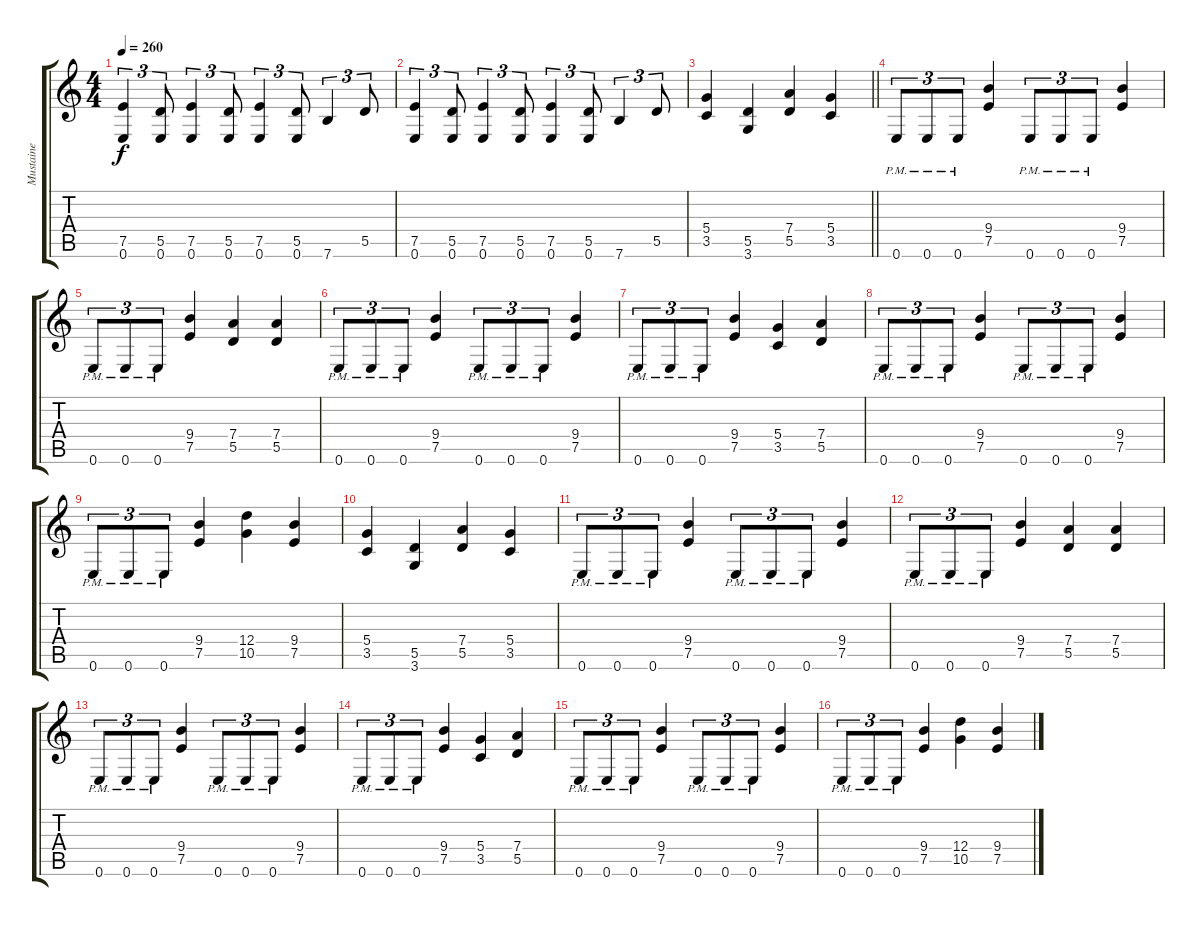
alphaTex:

\track ("Mustaine" "Mustaine") {instrument distortionguitar}
\staff {score tabs}
\tuning (E4 B3 G3 D3 A2 E2) {hide}
\ts (4 4)
\tempo 260
\clef g2
\ks c
(7.5 0.6).4{tu (3 2) dy f} (5.5 0.6).8{tu (3 2)} (7.5 0.6).4{tu (3 2)} (5.5 0.6).8{tu (3 2)} (7.5 0.6).4{tu (3 2)} (5.5 0.6).8{tu (3 2)} 7.6.4{tu (3 2)} 5.5.8{tu (3 2)} |
(7.5 0.6).4{tu (3 2)} (5.5 0.6).8{tu (3 2)} (7.5 0.6).4{tu (3 2)} (5.5 0.6).8{tu (3 2)} (7.5 0.6).4{tu (3 2)} (5.5 0.6).8{tu (3 2)} 7.6.4{tu (3 2)} 5.5.8{tu (3 2)} |
\barLineRight lightlight
(5.4 3.5).4 (5.5 3.6).4 (7.4 5.5).4 (5.4 3.5).4 |
0.6{pm}.8{tu (3 2)} 0.6{pm}.8{tu (3 2)} 0.6{pm}.8{tu (3 2)} (9.4 7.5).4 0.6{pm}.8{tu (3 2)} 0.6{pm}.8{tu (3 2)} 0.6{pm}.8{tu (3 2)} (9.4 7.5).4 |
0.6{pm}.8{tu (3 2)} 0.6{pm}.8{tu (3 2)} 0.6{pm}.8{tu (3 2)} (9.4 7.5).4 (7.4 5.5).4 (7.4 5.5).4 |
0.6{pm}.8{tu (3 2)} 0.6{pm}.8{tu (3 2)} 0.6{pm}.8{tu (3 2)} (9.4 7.5).4 0.6{pm}.8{tu (3 2)} 0.6{pm}.8{tu (3 2)} 0.6{pm}.8{tu (3 2)} (9.4 7.5).4 |
0.6{pm}.8{tu (3 2)} 0.6{pm}.8{tu (3 2)} 0.6{pm}.8{tu (3 2)} (9.4 7.5).4 (5.4 3.5).4 (7.4 5.5).4 |
0.6{pm}.8{tu (3 2)} 0.6{pm}.8{tu (3 2)} 0.6{pm}.8{tu (3 2)} (9.4 7.5).4 0.6{pm}.8{tu (3 2)} 0.6{pm}.8{tu (3 2)} 0.6{pm}.8{tu (3 2)} (9.4 7.5).4 |
0.6{pm}.8{tu (3 2)} 0.6{pm}.8{tu (3 2)} 0.6{pm}.8{tu (3 2)} (9.4 7.5).4 (12.4 10.5).4 (9.4 7.5).4 |
(5.4 3.5).4 (5.5 3.6).4 (7.4 5.5).4 (5.4 3.5).4 |
0.6{pm}.8{tu (3 2)} 0.6{pm}.8{tu (3 2)} 0.6{pm}.8{tu (3 2)} (9.4 7.5).4 0.6{pm}.8{tu (3 2)} 0.6{pm}.8{tu (3 2)} 0.6{pm}.8{tu (3 2)} (9.4 7.5).4 |
0.6{pm}.8{tu (3 2)} 0.6{pm}.8{tu (3 2)} 0.6{pm}.8{tu (3 2)} (9.4 7.5).4 (7.4 5.5).4 (7.4 5.5).4 |
0.6{pm}.8{tu (3 2)} 0.6{pm}.8{tu (3 2)} 0.6{pm}.8{tu (3 2)} (9.4 7.5).4 0.6{pm}.8{tu (3 2)} 0.6{pm}.8{tu (3 2)} 0.6{pm}.8{tu (3 2)} (9.4 7.5).4 |
0.6{pm}.8{tu (3 2)} 0.6{pm}.8{tu (3 2)} 0.6{pm}.8{tu (3 2)} (9.4 7.5).4 (5.4 3.5).4 (7.4 5.5).4 |
0.6{pm}.8{tu (3 2)} 0.6{pm}.8{tu (3 2)} 0.6{pm}.8{tu (3 2)} (9.4 7.5).4 0.6{pm}.8{tu (3 2)} 0.6{pm}.8{tu (3 2)} 0.6{pm}.8{tu (3 2)} (9.4 7.5).4 |
0.6{pm}.8{tu (3 2)} 0.6{pm}.8{tu (3 2)} 0.6{pm}.8{tu (3 2)} (9.4 7.5).4 (12.4 10.5).4 (9.4 7.5).4
